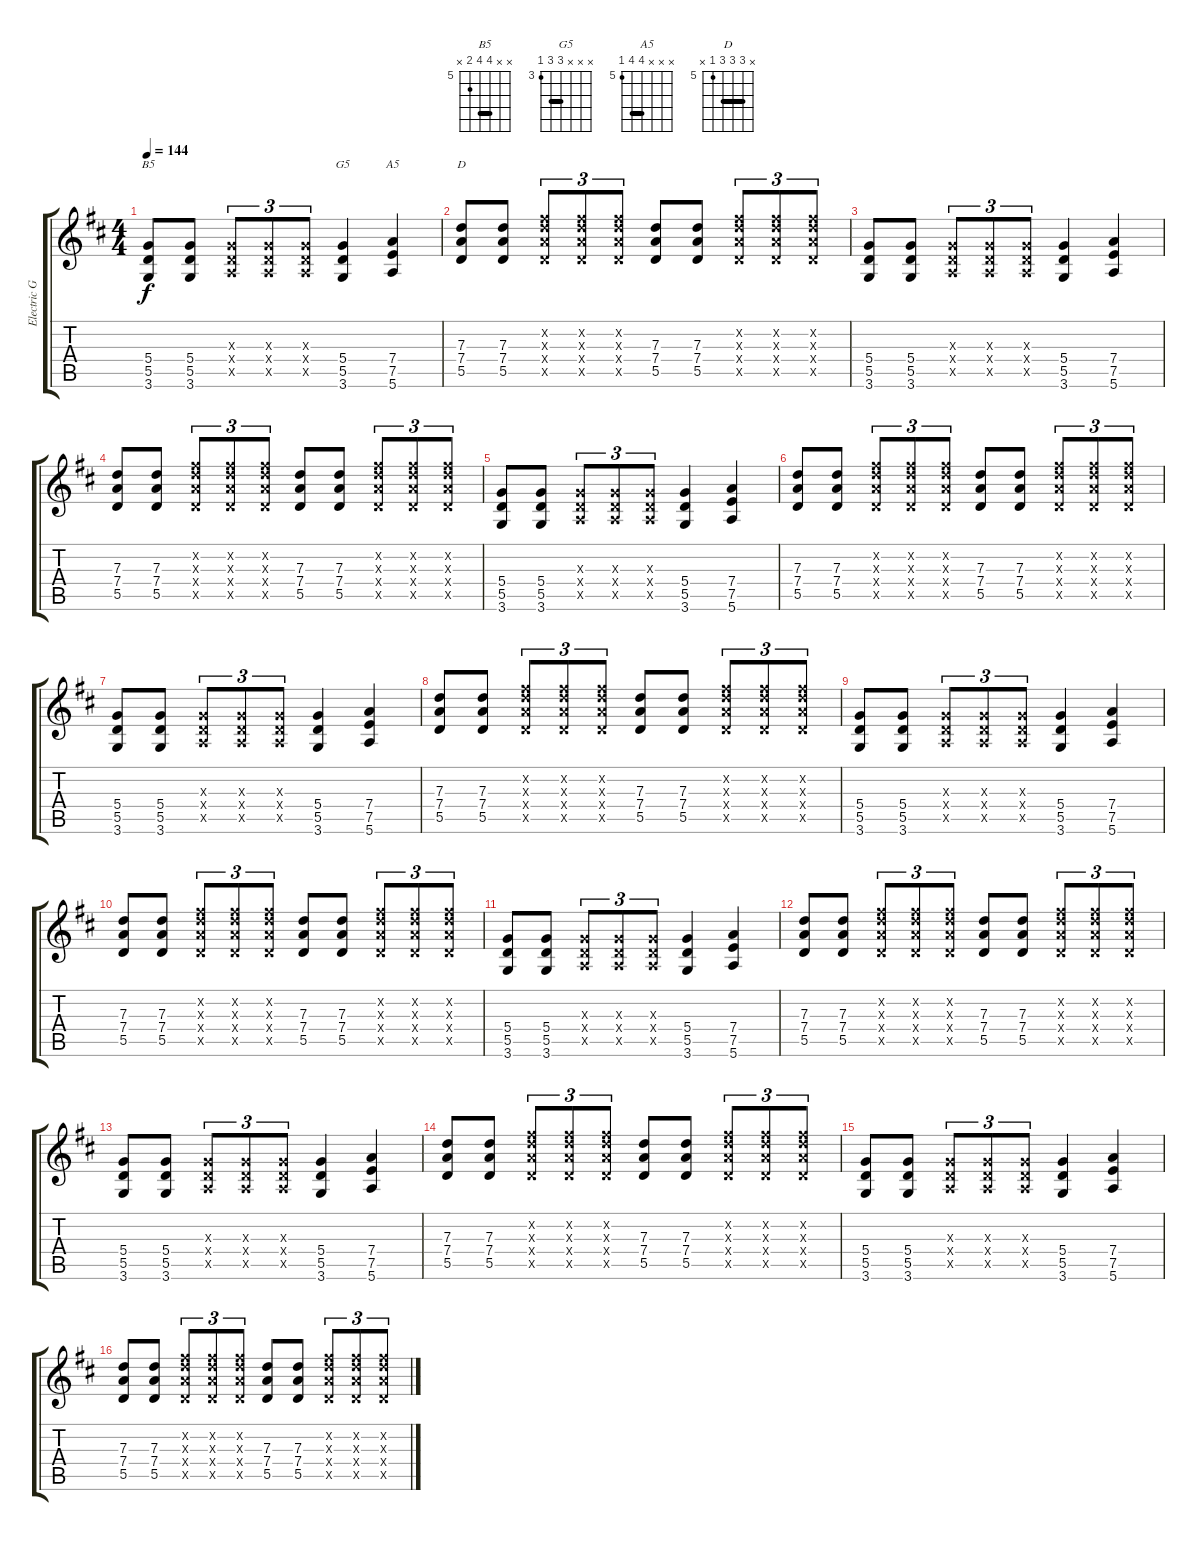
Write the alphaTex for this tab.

\track ("Electric Guitar 3" "Electric G") {instrument distortionguitar}
\staff {score tabs}
\tuning (E4 B3 G3 D3 A2 E2) {hide}
\chord ("B5" x x 8 8 6 x) {firstfret 5 barre 8}
\chord ("G5" x x x 5 5 3) {firstfret 3 barre 5}
\chord ("A5" x x x 8 8 5) {firstfret 5 barre 8}
\chord ("D" x 7 7 7 5 x) {firstfret 5 barre 7}
\ts (4 4)
\tempo 144
\clef g2
\ks d
(5.4 5.5 3.6).8{ch "B5" dy f} (5.4 5.5 3.6).8 (0.3{x} 0.4{x} 0.5{x}).8{tu (3 2)} (0.3{x} 0.4{x} 0.5{x}).8{tu (3 2)} (0.3{x} 0.4{x} 0.5{x}).8{tu (3 2)} (5.4 5.5 3.6).4{ch "G5"} (7.4 7.5 5.6).4{ch "A5"} |
(7.3 7.4 5.5).8{ch "D"} (7.3 7.4 5.5).8 (7.2{x} 7.3{x} 7.4{x} 5.5{x}).8{tu (3 2)} (7.2{x} 7.3{x} 7.4{x} 5.5{x}).8{tu (3 2)} (7.2{x} 7.3{x} 7.4{x} 5.5{x}).8{tu (3 2)} (7.3 7.4 5.5).8 (7.3 7.4 5.5).8 (7.2{x} 7.3{x} 7.4{x} 5.5{x}).8{tu (3 2)} (7.2{x} 7.3{x} 7.4{x} 5.5{x}).8{tu (3 2)} (7.2{x} 7.3{x} 7.4{x} 5.5{x}).8{tu (3 2)} |
(5.4 5.5 3.6).8 (5.4 5.5 3.6).8 (0.3{x} 0.4{x} 0.5{x}).8{tu (3 2)} (0.3{x} 0.4{x} 0.5{x}).8{tu (3 2)} (0.3{x} 0.4{x} 0.5{x}).8{tu (3 2)} (5.4 5.5 3.6).4 (7.4 7.5 5.6).4 |
(7.3 7.4 5.5).8{volume 10} (7.3 7.4 5.5).8 (7.2{x} 7.3{x} 7.4{x} 5.5{x}).8{tu (3 2)} (7.2{x} 7.3{x} 7.4{x} 5.5{x}).8{tu (3 2)} (7.2{x} 7.3{x} 7.4{x} 5.5{x}).8{tu (3 2)} (7.3 7.4 5.5).8 (7.3 7.4 5.5).8 (7.2{x} 7.3{x} 7.4{x} 5.5{x}).8{tu (3 2)} (7.2{x} 7.3{x} 7.4{x} 5.5{x}).8{tu (3 2)} (7.2{x} 7.3{x} 7.4{x} 5.5{x}).8{tu (3 2)} |
(5.4 5.5 3.6).8 (5.4 5.5 3.6).8 (0.3{x} 0.4{x} 0.5{x}).8{tu (3 2)} (0.3{x} 0.4{x} 0.5{x}).8{tu (3 2)} (0.3{x} 0.4{x} 0.5{x}).8{tu (3 2)} (5.4 5.5 3.6).4 (7.4 7.5 5.6).4 |
(7.3 7.4 5.5).8 (7.3 7.4 5.5).8 (7.2{x} 7.3{x} 7.4{x} 5.5{x}).8{tu (3 2)} (7.2{x} 7.3{x} 7.4{x} 5.5{x}).8{tu (3 2)} (7.2{x} 7.3{x} 7.4{x} 5.5{x}).8{tu (3 2)} (7.3 7.4 5.5).8 (7.3 7.4 5.5).8 (7.2{x} 7.3{x} 7.4{x} 5.5{x}).8{tu (3 2)} (7.2{x} 7.3{x} 7.4{x} 5.5{x}).8{tu (3 2)} (7.2{x} 7.3{x} 7.4{x} 5.5{x}).8{tu (3 2)} |
(5.4 5.5 3.6).8 (5.4 5.5 3.6).8 (0.3{x} 0.4{x} 0.5{x}).8{tu (3 2)} (0.3{x} 0.4{x} 0.5{x}).8{tu (3 2)} (0.3{x} 0.4{x} 0.5{x}).8{tu (3 2)} (5.4 5.5 3.6).4 (7.4 7.5 5.6).4 |
(7.3 7.4 5.5).8 (7.3 7.4 5.5).8 (7.2{x} 7.3{x} 7.4{x} 5.5{x}).8{tu (3 2)} (7.2{x} 7.3{x} 7.4{x} 5.5{x}).8{tu (3 2)} (7.2{x} 7.3{x} 7.4{x} 5.5{x}).8{tu (3 2)} (7.3 7.4 5.5).8 (7.3 7.4 5.5).8 (7.2{x} 7.3{x} 7.4{x} 5.5{x}).8{tu (3 2)} (7.2{x} 7.3{x} 7.4{x} 5.5{x}).8{tu (3 2)} (7.2{x} 7.3{x} 7.4{x} 5.5{x}).8{tu (3 2)} |
(5.4 5.5 3.6).8 (5.4 5.5 3.6).8 (0.3{x} 0.4{x} 0.5{x}).8{tu (3 2)} (0.3{x} 0.4{x} 0.5{x}).8{tu (3 2)} (0.3{x} 0.4{x} 0.5{x}).8{tu (3 2)} (5.4 5.5 3.6).4 (7.4 7.5 5.6).4 |
(7.3 7.4 5.5).8 (7.3 7.4 5.5).8 (7.2{x} 7.3{x} 7.4{x} 5.5{x}).8{tu (3 2)} (7.2{x} 7.3{x} 7.4{x} 5.5{x}).8{tu (3 2)} (7.2{x} 7.3{x} 7.4{x} 5.5{x}).8{tu (3 2)} (7.3 7.4 5.5).8 (7.3 7.4 5.5).8 (7.2{x} 7.3{x} 7.4{x} 5.5{x}).8{tu (3 2)} (7.2{x} 7.3{x} 7.4{x} 5.5{x}).8{tu (3 2)} (7.2{x} 7.3{x} 7.4{x} 5.5{x}).8{tu (3 2)} |
(5.4 5.5 3.6).8 (5.4 5.5 3.6).8 (0.3{x} 0.4{x} 0.5{x}).8{tu (3 2)} (0.3{x} 0.4{x} 0.5{x}).8{tu (3 2)} (0.3{x} 0.4{x} 0.5{x}).8{tu (3 2)} (5.4 5.5 3.6).4 (7.4 7.5 5.6).4 |
(7.3 7.4 5.5).8 (7.3 7.4 5.5).8 (7.2{x} 7.3{x} 7.4{x} 5.5{x}).8{tu (3 2)} (7.2{x} 7.3{x} 7.4{x} 5.5{x}).8{tu (3 2)} (7.2{x} 7.3{x} 7.4{x} 5.5{x}).8{tu (3 2)} (7.3 7.4 5.5).8 (7.3 7.4 5.5).8 (7.2{x} 7.3{x} 7.4{x} 5.5{x}).8{tu (3 2)} (7.2{x} 7.3{x} 7.4{x} 5.5{x}).8{tu (3 2)} (7.2{x} 7.3{x} 7.4{x} 5.5{x}).8{tu (3 2)} |
(5.4 5.5 3.6).8 (5.4 5.5 3.6).8 (0.3{x} 0.4{x} 0.5{x}).8{tu (3 2)} (0.3{x} 0.4{x} 0.5{x}).8{tu (3 2)} (0.3{x} 0.4{x} 0.5{x}).8{tu (3 2)} (5.4 5.5 3.6).4 (7.4 7.5 5.6).4 |
(7.3 7.4 5.5).8 (7.3 7.4 5.5).8 (7.2{x} 7.3{x} 7.4{x} 5.5{x}).8{tu (3 2)} (7.2{x} 7.3{x} 7.4{x} 5.5{x}).8{tu (3 2)} (7.2{x} 7.3{x} 7.4{x} 5.5{x}).8{tu (3 2)} (7.3 7.4 5.5).8 (7.3 7.4 5.5).8 (7.2{x} 7.3{x} 7.4{x} 5.5{x}).8{tu (3 2)} (7.2{x} 7.3{x} 7.4{x} 5.5{x}).8{tu (3 2)} (7.2{x} 7.3{x} 7.4{x} 5.5{x}).8{tu (3 2)} |
(5.4 5.5 3.6).8 (5.4 5.5 3.6).8 (0.3{x} 0.4{x} 0.5{x}).8{tu (3 2)} (0.3{x} 0.4{x} 0.5{x}).8{tu (3 2)} (0.3{x} 0.4{x} 0.5{x}).8{tu (3 2)} (5.4 5.5 3.6).4 (7.4 7.5 5.6).4 |
(7.3 7.4 5.5).8 (7.3 7.4 5.5).8 (7.2{x} 7.3{x} 7.4{x} 5.5{x}).8{tu (3 2)} (7.2{x} 7.3{x} 7.4{x} 5.5{x}).8{tu (3 2)} (7.2{x} 7.3{x} 7.4{x} 5.5{x}).8{tu (3 2)} (7.3 7.4 5.5).8 (7.3 7.4 5.5).8 (7.2{x} 7.3{x} 7.4{x} 5.5{x}).8{tu (3 2)} (7.2{x} 7.3{x} 7.4{x} 5.5{x}).8{tu (3 2)} (7.2{x} 7.3{x} 7.4{x} 5.5{x}).8{tu (3 2)}
